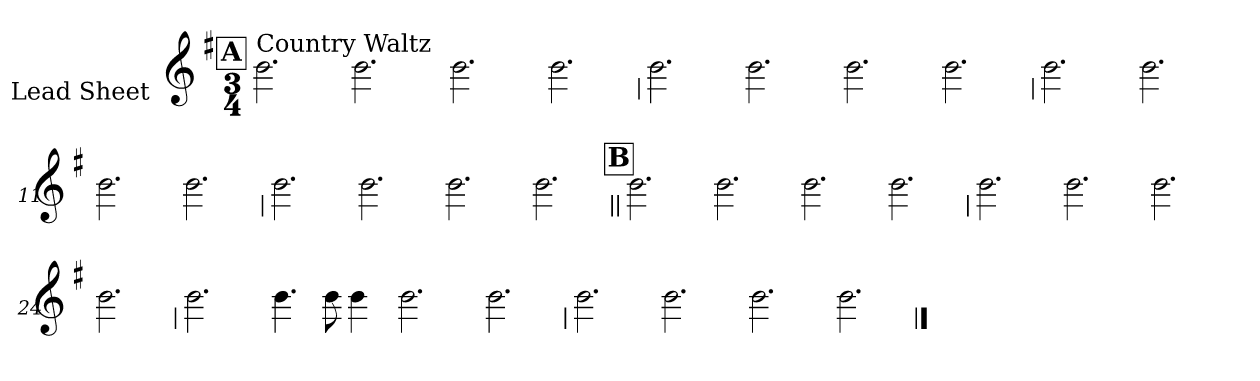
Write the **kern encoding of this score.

**kern
*part1
*staff1
*I"Lead Sheet
*stria0
*clefG2
*k[f#]
*G:
*M3/4
*MM120
!!LO:REH:place=s1:a:t=A
=1||
!LO:TX:a:t=Country Waltz
2.b
=2-
2.b
=3-
2.b
=4-
2.b
!!LO:LB:g=z
=5
2.b
=6-
2.b
=7-
2.b
=8-
2.b
!!LO:LB:g=z
=9
2.b
=10-
2.b
=11-
2.b
=12-
2.b
!!LO:LB:g=z
=13
2.b
=14-
2.b
=15-
2.b
=16-
2.b
!!LO:LB:g=z
!!LO:REH:place=s1:a:t=B
=17||
2.b
=18-
2.b
=19-
2.b
=20-
2.b
!!LO:LB:g=z
=21
2.b
=22-
2.b
=23-
2.b
=24-
2.b
!!LO:LB:g=z
=25
2.b
=26-
4.b
8b
4b
=27-
2.b
=28-
2.b
!!LO:LB:g=z
=29
2.b
=30-
2.b
=31-
2.b
=32-
2.b
==
*-
